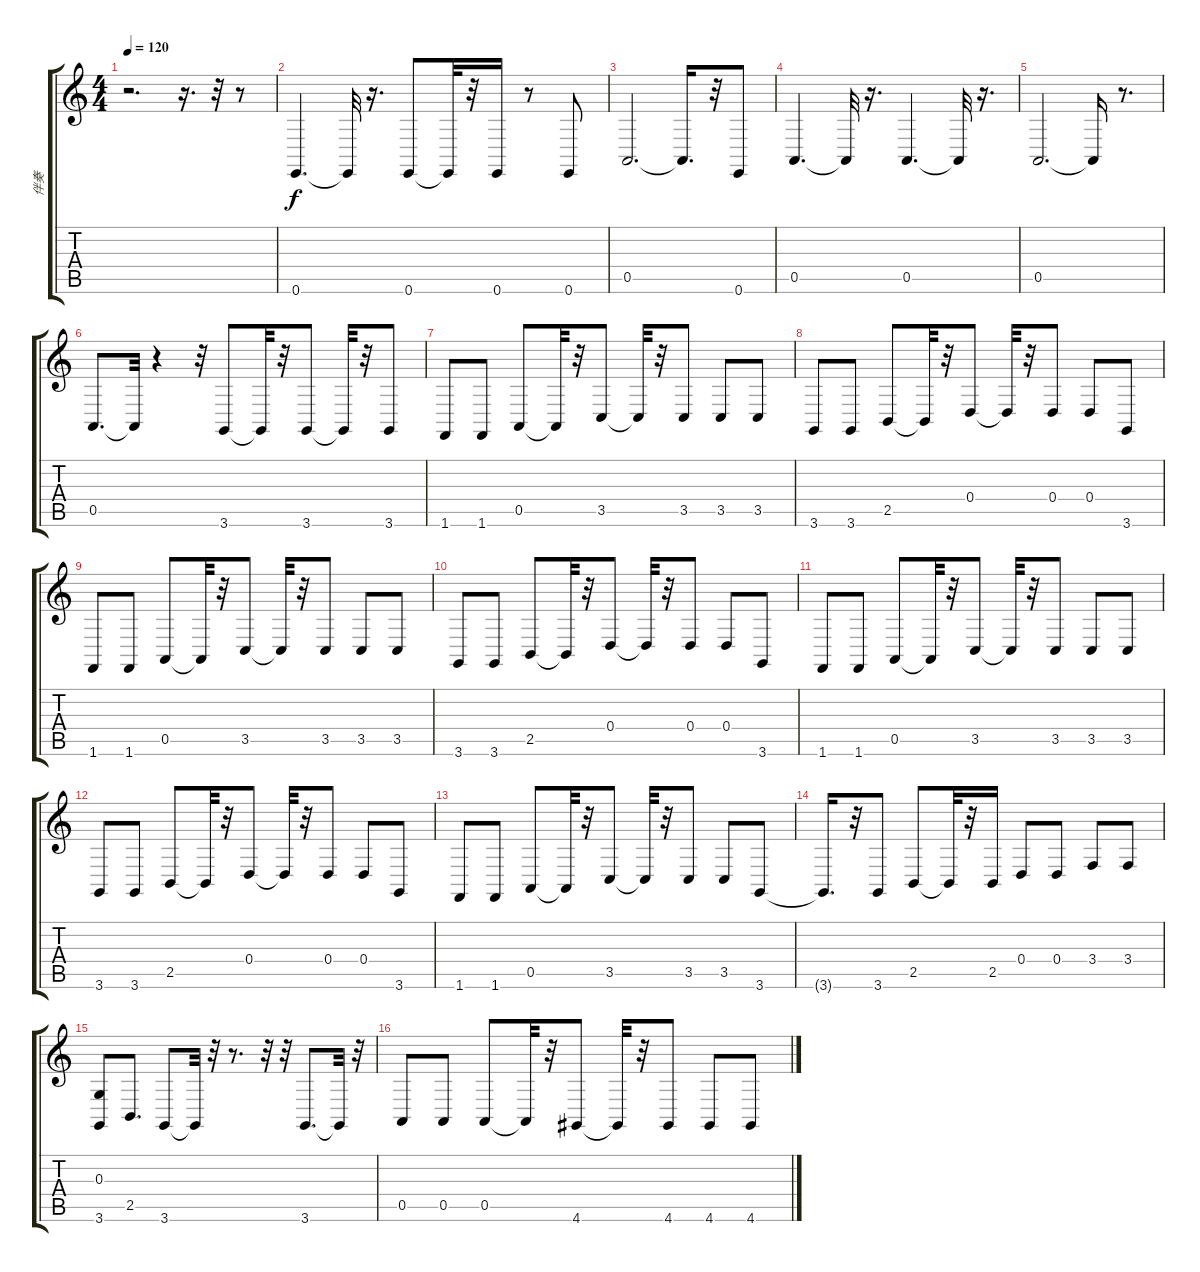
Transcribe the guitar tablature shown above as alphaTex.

\track ("伴奏" "伴奏") {instrument orchestralharp}
\staff {score tabs}
\tuning (E4 B3 G3 D3 A2 E2) {hide}
\ts (4 4)
\tempo 120
\clef g2
\ks c
r.2{d dy f} r.16{d} r.32 r.8 |
0.6.4{d} 0.6{t}.32 r.16{d} 0.6.8 0.6{t}.32 r.32 0.6.16 r.8 0.6.8 |
0.5.2{d} 0.5{t}.16{d} r.32 0.6.8 |
0.5.4{d} 0.5{t}.32 r.16{d} 0.5.4{d} 0.5{t}.32 r.16{d} |
0.5.2{d} 0.5{t}.16 r.8{d} |
0.5.8{d} 0.5{t}.32 r.4 r.32 3.6.8 3.6{t}.32 r.32 3.6.8 3.6{t}.32 r.32 3.6.8 |
1.6.8 1.6.8 0.5.8 0.5{t}.32 r.32 3.5.8 3.5{t}.32 r.32 3.5.8 3.5.8 3.5.8 |
3.6.8 3.6.8 2.5.8 2.5{t}.32 r.32 0.4.8 0.4{t}.32 r.32 0.4.8 0.4.8 3.6.8 |
1.6.8 1.6.8 0.5.8 0.5{t}.32 r.32 3.5.8 3.5{t}.32 r.32 3.5.8 3.5.8 3.5.8 |
3.6.8 3.6.8 2.5.8 2.5{t}.32 r.32 0.4.8 0.4{t}.32 r.32 0.4.8 0.4.8 3.6.8 |
1.6.8 1.6.8 0.5.8 0.5{t}.32 r.32 3.5.8 3.5{t}.32 r.32 3.5.8 3.5.8 3.5.8 |
3.6.8 3.6.8 2.5.8 2.5{t}.32 r.32 0.4.8 0.4{t}.32 r.32 0.4.8 0.4.8 3.6.8 |
1.6.8 1.6.8 0.5.8 0.5{t}.32 r.32 3.5.8 3.5{t}.32 r.32 3.5.8 3.5.8 3.6.8 |
3.6{t}.16{d} r.32 3.6.8 2.5.8 2.5{t}.32 r.32 2.5.16 0.4.8 0.4.8 3.4.8 3.4.8 |
(0.3 3.6).8 2.5.8{d} 3.6.8 3.6{t}.32 r.32 r.8{d} r.32 r.32 3.6.8{d} 3.6{t}.32 r.32 |
0.5.8 0.5.8 0.5.8 0.5{t}.32 r.32 4.6.8 4.6{t}.32 r.32 4.6.8 4.6.8 4.6.8
